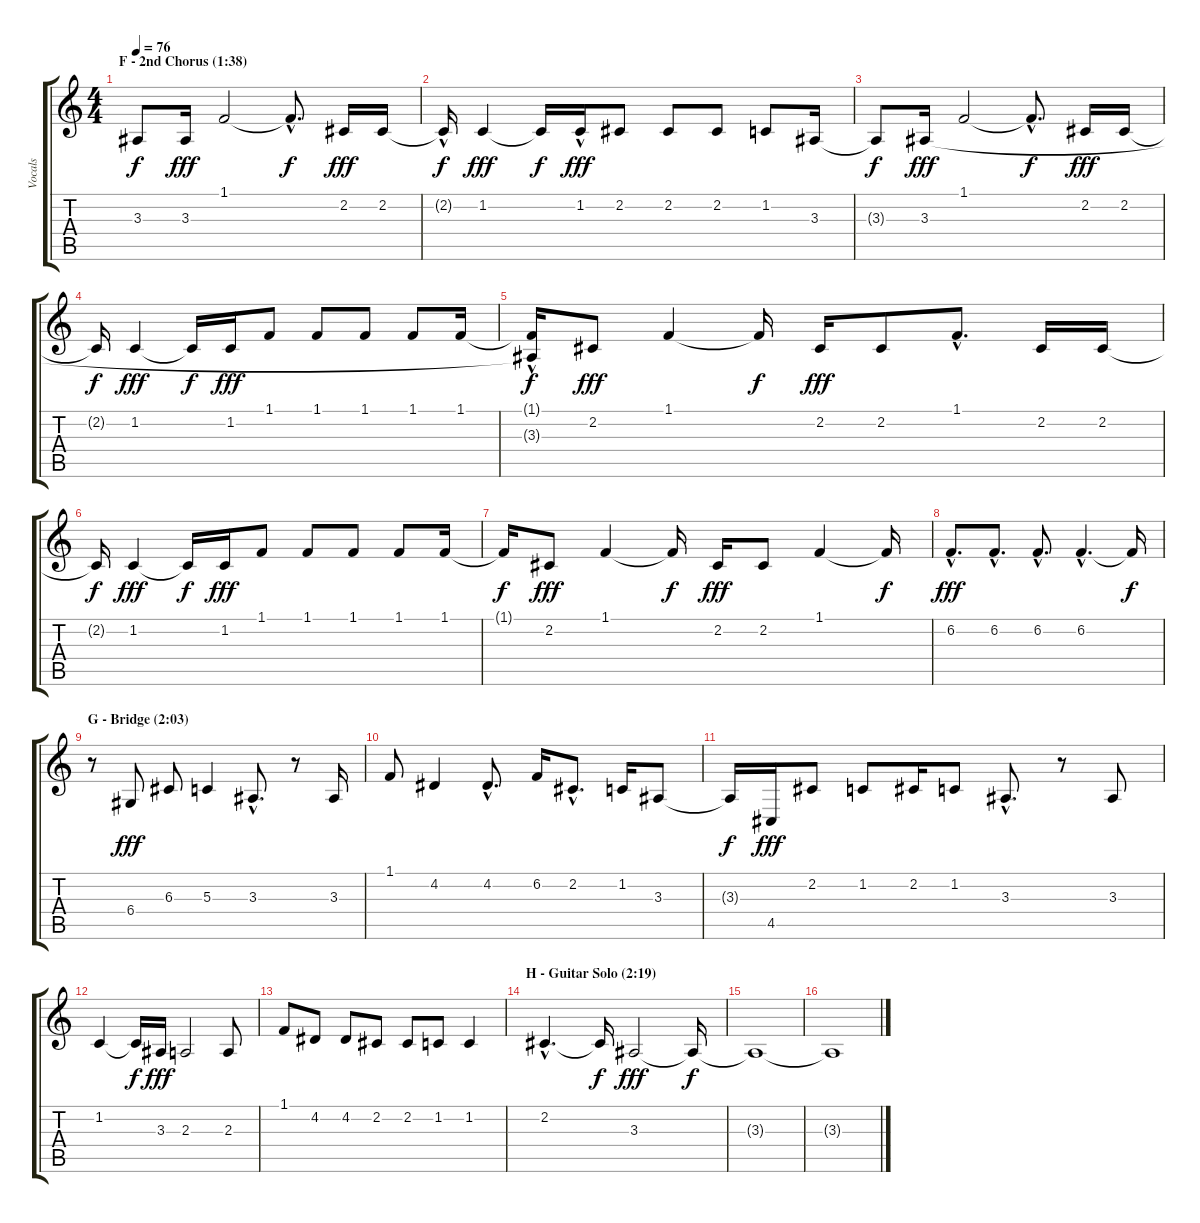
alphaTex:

\track ("Vocals" "Vocals") {instrument cello}
\staff {score tabs}
\tuning (E4 B3 G3 D3 A2 E2) {hide}
\ts (4 4)
\section ("" "F - 2nd Chorus (1:38)")
\tempo 76
\clef g2
\ks c
3.3{t}.8{dy f} 3.3.16{dy fff} 1.1.2 1.1{hac t}.8{d dy f} 2.2.16{dy fff} 2.2.16 |
2.2{hac t}.16{dy f} 1.2.4{dy fff} 1.2{t}.16{dy f} 1.2{hac}.16{dy fff} 2.2.8 2.2.8 2.2.8 1.2.8 3.3.16 |
3.3{t}.8{dy f} 3.3.16{dy fff} 1.1.2 1.1{hac t}.8{d dy f} 2.2.16{dy fff} 2.2.16 |
2.2{t}.16{dy f} 1.2.4{dy fff} 1.2{t}.16{dy f} 1.2.16{dy fff} 1.1.8 1.1.8 1.1.8 1.1.8 1.1.16 |
(1.1{t} 3.3{hac t}).16{dy f} 2.2.8{dy fff} 1.1.4 1.1{t}.16{dy f} 2.2.16{dy fff} 2.2.8 1.1{hac}.8{d} 2.2.16 2.2.16 |
2.2{t}.16{dy f} 1.2.4{dy fff} 1.2{t}.16{dy f} 1.2.16{dy fff} 1.1.8 1.1.8 1.1.8 1.1.8 1.1.16 |
1.1{t}.16{dy f} 2.2.8{dy fff} 1.1.4 1.1{t}.16{dy f} 2.2.16{dy fff} 2.2.8 1.1.4 1.1{t}.16{dy f} |
6.2{hac}.8{d dy fff} 6.2{hac}.8{d} 6.2{hac}.8{d} 6.2{hac}.4{d} 6.2{t}.16{dy f} |
\section ("" "G - Bridge (2:03)")
r.8 6.4.8{dy fff} 6.3.8 5.3.4 3.3{hac}.8{d} r.8 3.3.16 |
1.1.8 4.2.4 4.2{hac}.8{d} 6.2.16 2.2{hac}.8{d} 1.2.16 3.3.8 |
3.3{t}.16{dy f} 4.5.16{dy fff} 2.2.8 1.2.8 2.2.16 1.2.8 3.3{hac}.8{d} r.8 3.3.8 |
1.2.4 1.2{t}.16{dy f} 3.3.16{dy fff} 2.3.2 2.3.8 |
1.1.8 4.2.8 4.2.8 2.2.8 2.2.8 1.2.8 1.2.4 |
\section ("" "H - Guitar Solo (2:19)")
2.2{hac}.4{d} 2.2{t}.16{dy f} 3.3.2{dy fff} 3.3{t}.16{dy f} |
3.3{t}.1 |
3.3{t}.1
